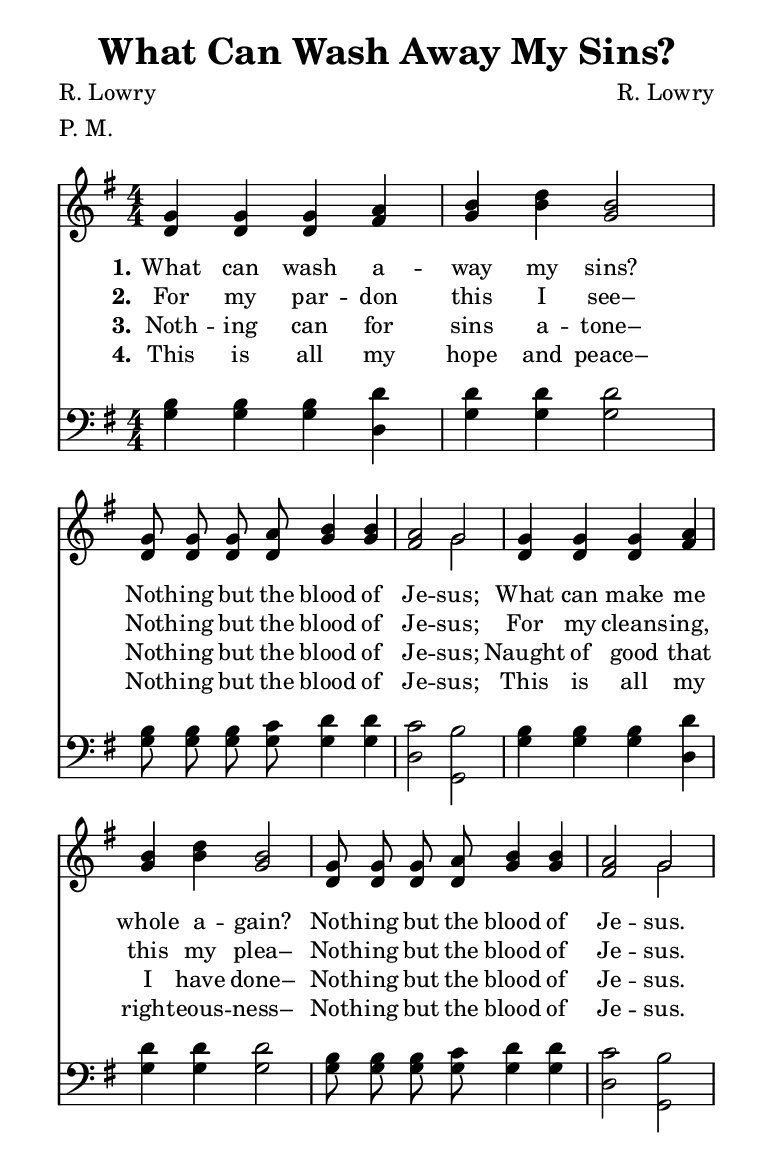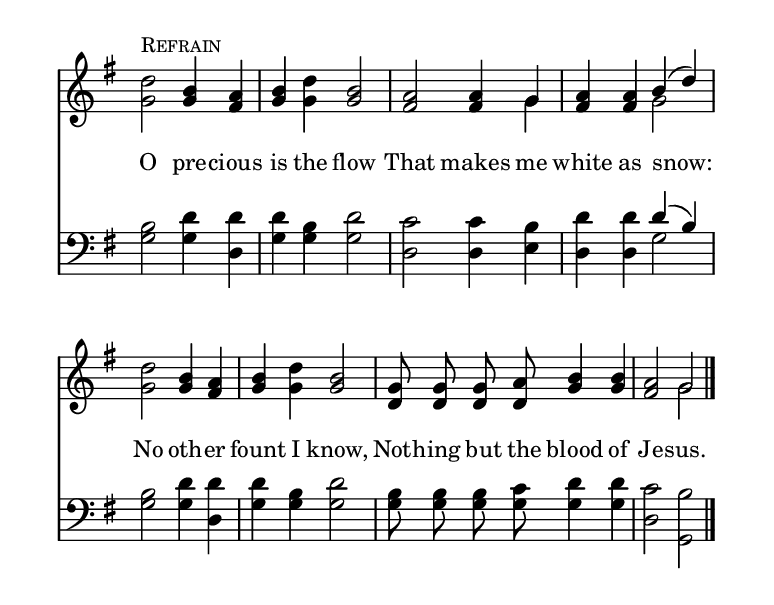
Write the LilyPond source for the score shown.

\include "common/global.ily"
\paper {
  \include "common/paper.ily"
  ragged-bottom = ##t
  %ragged-last-bottom = ##t
  %systems-per-page = ##f
  %page-count = ##f
}

\header{
  hymnnumber = "139"
  title = "What Can Wash Away My Sins?"
  tunename = ""
  meter = "P. M."
  poet = "R. Lowry"
  composer = "R. Lowry"
  %copyright = ""
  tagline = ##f
}

% for fermata in MIDI
ta = { \tempo 4=100 }
tb = { \tempo 4=50  }

patternAA = { c4 c4 c4 c4 | c4 c4 c2 }
patternAB = { c8 c8 c8 c8 c4 c4 | c2 c2 }

patternBA = { c2 c4 c4 | c4 c4 c2 }
patternBB = { c2 c4 c4 | c4 c4 c4( c4) }

global = {
  \include "common/overrides.ily"
  \override Staff.TimeSignature.style = #'numbered
  \time 4/4
  \override Score.MetronomeMark.transparent = ##t % hide all fermata changes too
  \ta
  \key g \major
  %\partial 4
  \autoBeamOff
}

notesSoprano = {
\global
\relative c'' {

  \changePitch \patternAA { g g g a | b d b }
  \changePitch \patternAB { g g g a b b | a g }
  \changePitch \patternAA { g g g a | b d b }
  \changePitch \patternAB { g g g a b b | a g }

  << s^\markup { \small \caps "Refrain" }
  \changePitch \patternBA { d' b a | b d b } >>
  \changePitch \patternBB { a a g | a a b d }
  \changePitch \patternBA { d b a | b d b }
  \changePitch \patternAB { g g g a b b | a g }

  \bar "|."

}
}

notesAlto = {
\global
\relative e' {

  \changePitch \patternAA { d d d fis | g b g }
  \changePitch \patternAB { d d d d g g | fis g }
  \changePitch \patternAA { d d d fis | g b g }
  \changePitch \patternAB { d d d d g g | fis g }

  \changePitch \patternBA { g g fis | g g g }
  \changePitch \patternBA { fis fis g | fis fis g }
  \changePitch \patternBA { g g fis | g g g }
  \changePitch \patternAB { d d d d g g | fis g }

}
}

notesTenor = {
\global
\relative a {

  \changePitch \patternAA { b b b d | d d d }
  \changePitch \patternAB { b b b c d d | c b }
  \changePitch \patternAA { b b b d | d d d }
  \changePitch \patternAB { b b b c d d | c b }

  \changePitch \patternBA { b d d | d b d }
  \changePitch \patternBB { c c b | d d d b }
  \changePitch \patternBA { b d d | d b d }
  \changePitch \patternAB { b b b c d d | c b }

}
}

notesBass = {
\global
\relative f {

  \changePitch \patternAA { g g g d | g g g  }
  \changePitch \patternAB { g g g g g g | d g, }
  \changePitch \patternAA { g' g g d | g g g  }
  \changePitch \patternAB { g g g g g g | d g, }

  \changePitch \patternBA { g' g d | g g g }
  \changePitch \patternBA { d d e | d d g }
  \changePitch \patternBA { g g d | g g g }
  \changePitch \patternAB { g g g g g g | d g, }

}
}

Refrain = \lyricmode {

O pre -- cious is the flow
That makes me white as snow:
No oth -- er fount I know,
Noth -- ing but the blood of Je -- sus.

}

wordsA = \lyricmode {
\set stanza = "1."

What can wash a -- way my sins?
Noth -- ing but the blood of Je -- sus;
What can make me whole a -- gain?
Noth -- ing but the blood of Je -- sus.

}

wordsB = \lyricmode {
\set stanza = "2."

For my par -- don this I see–
Noth -- ing but the blood of Je -- sus;
For my cleans -- ing, this my plea–
Noth -- ing but the blood of Je -- sus.

\Refrain

}

wordsC = \lyricmode {
\set stanza = "3."

Noth -- ing can for sins a -- tone–
Noth -- ing but the blood of Je -- sus;
Naught of good that I have done–
Noth -- ing but the blood of Je -- sus.

}

wordsD = \lyricmode {
\set stanza = "4."

This is all my hope and peace–
Noth -- ing but the blood of Je -- sus;
This is all my right -- eous -- ness–
Noth -- ing but the blood of Je -- sus.

}

\score {
  \context ChoirStaff <<
    \context Staff = upper <<
      \set Staff.autoBeaming = ##f
      \set ChoirStaff.systemStartDelimiter = #'SystemStartBar
      \set ChoirStaff.printPartCombineTexts = ##f
      \partcombine #'(2 . 9) \notesSoprano \notesAlto
      \context NullVoice = sopranos { \voiceOne << \notesSoprano >> }
      \context NullVoice = altos { \voiceTwo << \notesAlto >> }
      \context Lyrics = one   \lyricsto sopranos \wordsA
      \context Lyrics = two   \lyricsto sopranos \wordsB
      \context Lyrics = three \lyricsto sopranos \wordsC
      \context Lyrics = four  \lyricsto sopranos \wordsD
    >>
    \context Staff = men <<
      \set Staff.autoBeaming = ##f
      \clef bass
      \set ChoirStaff.printPartCombineTexts = ##f
      \partcombine #'(2 . 9) \notesTenor \notesBass
      \context NullVoice = tenors { \voiceOne << \notesTenor >> }
      \context NullVoice = basses { \voiceTwo << \notesBass >> }
    >>
  >>
  \layout {
    \include "common/layout.ily"
  }
  \midi{
    \include "common/midi.ily"
  }
}

\version "2.19.49"  % necessary for upgrading to future LilyPond versions.

% vi:set et ts=2 sw=2 ai nocindent syntax=lilypond:
